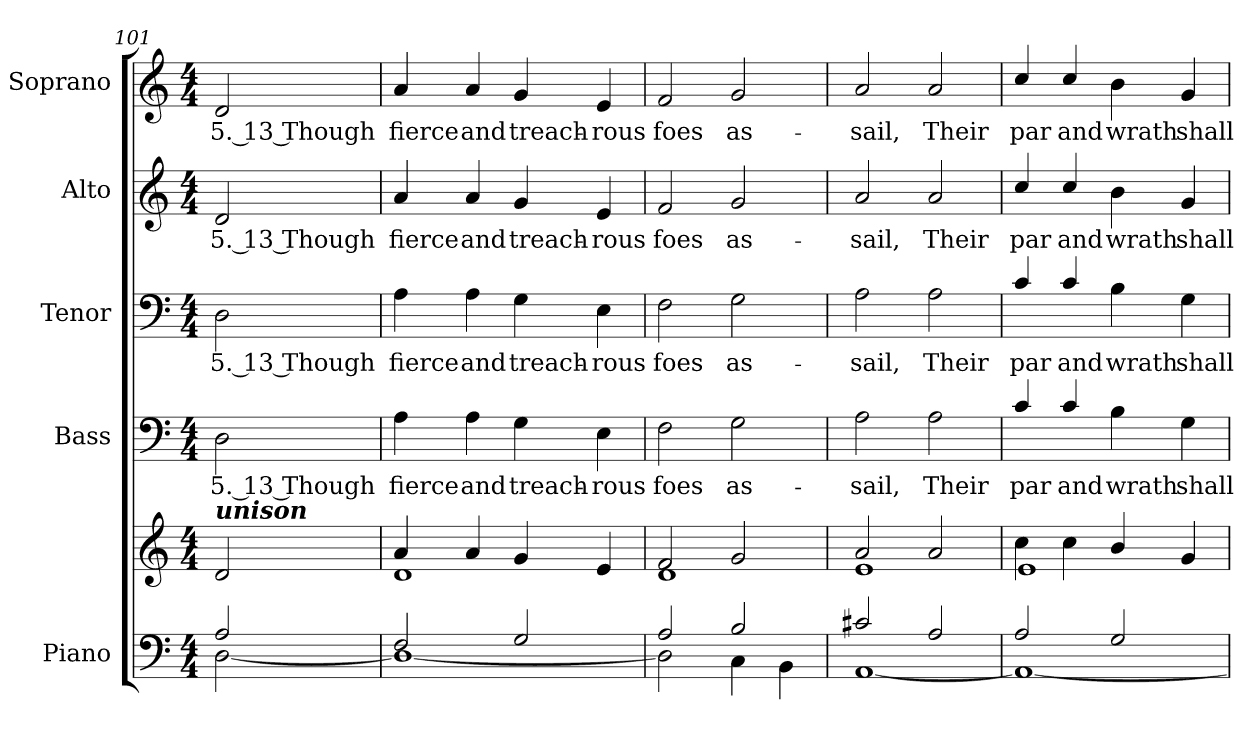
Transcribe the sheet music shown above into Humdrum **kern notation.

**kern	**kern	**kern	**text	**kern	**text	**kern	**text	**kern	**text
*part5	*part5	*part4	*part4	*part3	*part3	*part2	*part2	*part1	*part1
*staff6	*staff5	*staff4	*staff4	*staff3	*staff3	*staff2	*staff2	*staff1	*staff1
*I"Piano	*	*I"Bass	*	*I"Tenor	*	*I"Alto	*	*I"Soprano	*
*I'Pno.	*	*I'B.	*	*I'T.	*	*I'A.	*	*I'S.	*
!!LO:LB:g=z
*clefF4	*clefG2	*clefF4	*	*clefF4	*	*clefG2	*	*clefG2	*
*k[]	*k[]	*k[]	*	*k[]	*	*k[]	*	*k[]	*
*C:	*C:	*C:	*	*C:	*	*C:	*	*C:	*
*M4/4	*M4/4	*M4/4	*	*M4/4	*	*M4/4	*	*M4/4	*
=101	=101	=101	=101	=101	=101	=101	=101	=101	=101
*^	*	*	*	*	*	*	*	*	*
!	!	!	!	!LO:LY:b:color=#000000	!	!	!	!	!	!
!	!	!	!	!	!	!LO:LY:b:color=#000000	!	!	!	!
!	!	!	!	!	!	!	!	!LO:LY:b:color=#000000	!	!
!	!	!LO:TX:a:Bi:t=unison	!	!	!	!	!	!	!	!
!	!	!	!	!	!	!	!	!	!	!LO:LY:b:color=#000000
2Ai/	[<2Di\	2di/	2Di\	5. 13 Though	2Di\	5. 13 Though	2di/	5. 13 Though	2di/	5. 13 Though
=102	=102	=102	=102	=102	=102	=102	=102	=102	=102	=102
*	*	*^	*	*	*	*	*	*	*	*
!	!	!	!	!	!LO:LY:b:color=#000000	!	!	!	!	!	!
!	!	!	!	!	!	!	!LO:LY:b:color=#000000	!	!	!	!
!	!	!	!	!	!	!	!	!	!LO:LY:b:color=#000000	!	!
!	!	!	!	!	!	!	!	!	!	!	!LO:LY:b:color=#000000
2Fi/	1Di_<	4ai/	1di	4Ai\	fierce	4Ai\	fierce	4ai/	fierce	4ai/	fierce
!	!	!	!	!	!LO:LY:b:color=#000000	!	!	!	!	!	!
!	!	!	!	!	!	!	!LO:LY:b:color=#000000	!	!	!	!
!	!	!	!	!	!	!	!	!	!LO:LY:b:color=#000000	!	!
!	!	!	!	!	!	!	!	!	!	!	!LO:LY:b:color=#000000
.	.	4ai/	.	4Ai\	and	4Ai\	and	4ai/	and	4ai/	and
!	!	!	!	!	!LO:LY:b:color=#000000	!	!	!	!	!	!
!	!	!	!	!	!	!	!LO:LY:b:color=#000000	!	!	!	!
!	!	!	!	!	!	!	!	!	!LO:LY:b:color=#000000	!	!
!	!	!	!	!	!	!	!	!	!	!	!LO:LY:b:color=#000000
2Gi/	.	4gi/	.	4Gi\	treach-	4Gi\	treach-	4gi/	treach-	4gi/	treach-
!	!	!	!	!	!LO:LY:b:color=#000000	!	!	!	!	!	!
!	!	!	!	!	!	!	!LO:LY:b:color=#000000	!	!	!	!
!	!	!	!	!	!	!	!	!	!LO:LY:b:color=#000000	!	!
!	!	!	!	!	!	!	!	!	!	!	!LO:LY:b:color=#000000
.	.	4ei/	.	4Ei\	-rous	4Ei\	-rous	4ei/	-rous	4ei/	-rous
=103	=103	=103	=103	=103	=103	=103	=103	=103	=103	=103	=103
!	!	!	!	!	!LO:LY:b:color=#000000	!	!	!	!	!	!
!	!	!	!	!	!	!	!LO:LY:b:color=#000000	!	!	!	!
!	!	!	!	!	!	!	!	!	!LO:LY:b:color=#000000	!	!
!	!	!	!	!	!	!	!	!	!	!	!LO:LY:b:color=#000000
2Ai/	2Di\]	2fi/	1di	2Fi\	foes	2Fi\	foes	2fi/	foes	2fi/	foes
!	!	!	!	!	!LO:LY:b:color=#000000	!	!	!	!	!	!
!	!	!	!	!	!	!	!LO:LY:b:color=#000000	!	!	!	!
!	!	!	!	!	!	!	!	!	!LO:LY:b:color=#000000	!	!
!	!	!	!	!	!	!	!	!	!	!	!LO:LY:b:color=#000000
2Bi/	4Ci\	2gi/	.	2Gi\	as-	2Gi\	as-	2gi/	as-	2gi/	as-
.	4BBi\	.	.	.	.	.	.	.	.	.	.
=104	=104	=104	=104	=104	=104	=104	=104	=104	=104	=104	=104
!	!	!	!	!	!LO:LY:b:color=#000000	!	!	!	!	!	!
!	!	!	!	!	!	!	!LO:LY:b:color=#000000	!	!	!	!
!	!	!	!	!	!	!	!	!	!LO:LY:b:color=#000000	!	!
!	!	!	!	!	!	!	!	!	!	!	!LO:LY:b:color=#000000
2c#Xi/	[<1AAi	2ai/	1ei	2Ai\	-sail,	2Ai\	-sail,	2ai/	-sail,	2ai/	-sail,
!	!	!	!	!	!LO:LY:b:color=#000000	!	!	!	!	!	!
!	!	!	!	!	!	!	!LO:LY:b:color=#000000	!	!	!	!
!	!	!	!	!	!	!	!	!	!LO:LY:b:color=#000000	!	!
!	!	!	!	!	!	!	!	!	!	!	!LO:LY:b:color=#000000
2Ai/	.	2ai/	.	2Ai\	Their	2Ai\	Their	2ai/	Their	2ai/	Their
!!LO:PB:g=z
=105	=105	=105	=105	=105	=105	=105	=105	=105	=105	=105	=105
!	!	!	!	!	!LO:LY:b:color=#000000	!	!	!	!	!	!
!	!	!	!	!	!	!	!LO:LY:b:color=#000000	!	!	!	!
!	!	!	!	!	!	!	!	!	!LO:LY:b:color=#000000	!	!
!	!	!	!	!	!	!	!	!	!	!	!LO:LY:b:color=#000000
2Ai/	1AAi_<	4cci\	1ei	4ci/	par	4ci/	par	4cci/	par	4cci/	par
!	!	!	!	!	!LO:LY:b:color=#000000	!	!	!	!	!	!
!	!	!	!	!	!	!	!LO:LY:b:color=#000000	!	!	!	!
!	!	!	!	!	!	!	!	!	!LO:LY:b:color=#000000	!	!
!	!	!	!	!	!	!	!	!	!	!	!LO:LY:b:color=#000000
.	.	4cci\	.	4ci/	and	4ci/	and	4cci/	and	4cci/	and
!	!	!	!	!	!LO:LY:b:color=#000000	!	!	!	!	!	!
!	!	!	!	!	!	!	!LO:LY:b:color=#000000	!	!	!	!
!	!	!	!	!	!	!	!	!	!LO:LY:b:color=#000000	!	!
!	!	!	!	!	!	!	!	!	!	!	!LO:LY:b:color=#000000
2Gi/	.	4bi/	.	4Bi\	wrath	4Bi\	wrath	4bi\	wrath	4bi\	wrath
!	!	!	!	!	!LO:LY:b:color=#000000	!	!	!	!	!	!
!	!	!	!	!	!	!	!LO:LY:b:color=#000000	!	!	!	!
!	!	!	!	!	!	!	!	!	!LO:LY:b:color=#000000	!	!
!	!	!	!	!	!	!	!	!	!	!	!LO:LY:b:color=#000000
.	.	4gi/	.	4Gi\	shall	4Gi\	shall	4gi/	shall	4gi/	shall
*v	*v	*	*	*	*	*	*	*	*	*	*
*	*v	*v	*	*	*	*	*	*	*	*
=	=	=	=	=	=	=	=	=	=
*-	*-	*-	*-	*-	*-	*-	*-	*-	*-
